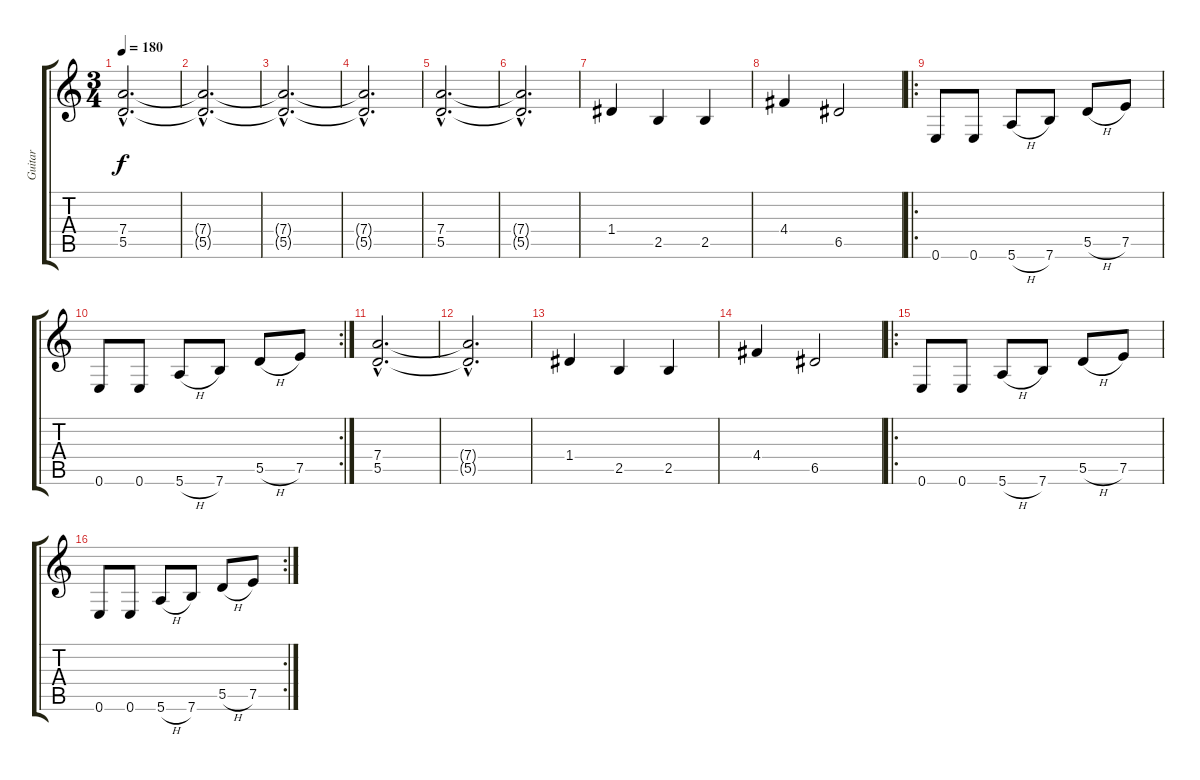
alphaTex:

\track ("Guitar" "Guitar") {instrument overdrivenguitar}
\staff {score tabs}
\tuning (E4 B3 G3 D3 A2 E2) {hide}
\ts (3 4)
\tempo 180
\clef g2
\ks c
(7.4{hac} 5.5{hac}).2{d dy f} |
(7.4{hac t} 5.5{hac t}).2{d} |
(7.4{hac t} 5.5{hac t}).2{d} |
(7.4{hac t} 5.5{hac t}).2{d} |
(7.4{hac} 5.5{hac}).2{d} |
(7.4{hac t} 5.5{hac t}).2{d} |
1.4.4 2.5.4 2.5.4 |
4.4.4 6.5.2 |
\ro
0.6.8 0.6.8 5.6{h}.8 7.6.8 5.5{h}.8 7.5.8 |
\rc 2
0.6.8 0.6.8 5.6{h}.8 7.6.8 5.5{h}.8 7.5.8 |
(7.4{hac} 5.5{hac}).2{d} |
(7.4{hac t} 5.5{hac t}).2{d} |
1.4.4 2.5.4 2.5.4 |
4.4.4 6.5.2 |
\ro
0.6.8 0.6.8 5.6{h}.8 7.6.8 5.5{h}.8 7.5.8 |
\rc 2
0.6.8 0.6.8 5.6{h}.8 7.6.8 5.5{h}.8 7.5.8
